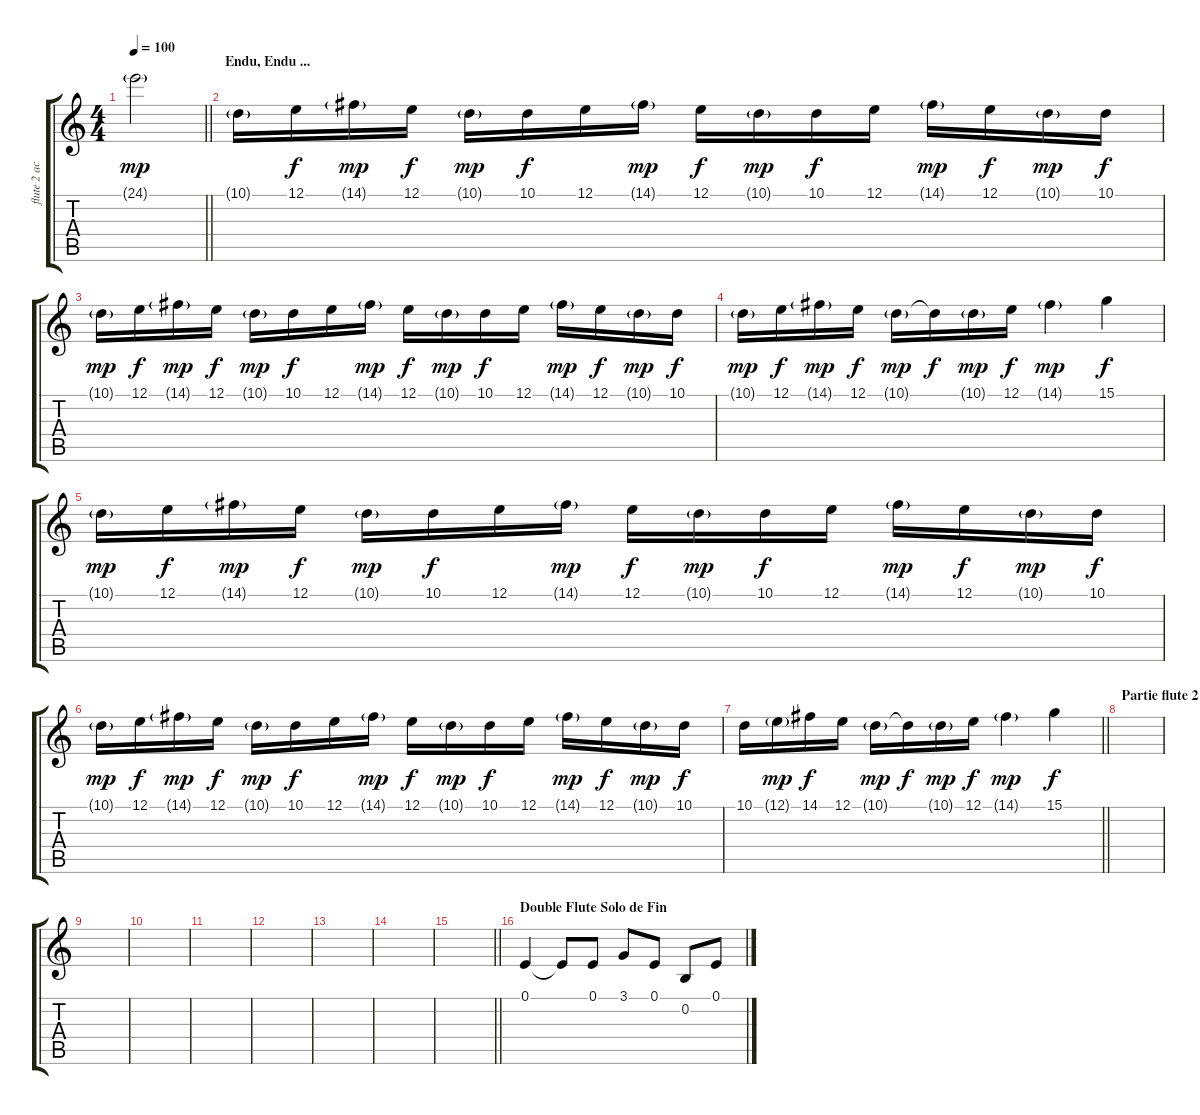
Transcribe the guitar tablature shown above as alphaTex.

\track ("flute 2 accompagnement" "flute 2 ac") {instrument flute}
\staff {score tabs}
\tuning (E4 B3 G3 D3 A2 E2) {hide}
\ts (4 4)
\tempo 100
\clef g2
\barLineRight lightlight
\ks c
24.1{g}.2{dy mp} |
\section ("" "Endu, Endu ...")
10.1{g}.16{volume 7} 12.1.16{dy f} 14.1{g}.16{dy mp} 12.1.16{dy f} 10.1{g}.16{dy mp} 10.1.16{dy f} 12.1.16 14.1{g}.16{dy mp} 12.1.16{dy f} 10.1{g}.16{dy mp} 10.1.16{dy f} 12.1.16 14.1{g}.16{dy mp} 12.1.16{dy f} 10.1{g}.16{dy mp} 10.1.16{dy f} |
10.1{g}.16{dy mp} 12.1.16{dy f} 14.1{g}.16{dy mp} 12.1.16{dy f} 10.1{g}.16{dy mp} 10.1.16{dy f} 12.1.16 14.1{g}.16{dy mp} 12.1.16{dy f} 10.1{g}.16{dy mp} 10.1.16{dy f} 12.1.16 14.1{g}.16{dy mp} 12.1.16{dy f} 10.1{g}.16{dy mp} 10.1.16{dy f} |
10.1{g}.16{dy mp} 12.1.16{dy f} 14.1{g}.16{dy mp} 12.1.16{dy f} 10.1{g}.16{dy mp} 10.1{t}.16{dy f} 10.1{g}.16{dy mp} 12.1.16{dy f} 14.1{g}.4{dy mp} 15.1.4{dy f} |
10.1{g}.16{dy mp} 12.1.16{dy f} 14.1{g}.16{dy mp} 12.1.16{dy f} 10.1{g}.16{dy mp} 10.1.16{dy f} 12.1.16 14.1{g}.16{dy mp} 12.1.16{dy f} 10.1{g}.16{dy mp} 10.1.16{dy f} 12.1.16 14.1{g}.16{dy mp} 12.1.16{dy f} 10.1{g}.16{dy mp} 10.1.16{dy f} |
10.1{g}.16{dy mp} 12.1.16{dy f} 14.1{g}.16{dy mp} 12.1.16{dy f} 10.1{g}.16{dy mp} 10.1.16{dy f} 12.1.16 14.1{g}.16{dy mp} 12.1.16{dy f} 10.1{g}.16{dy mp} 10.1.16{dy f} 12.1.16 14.1{g}.16{dy mp} 12.1.16{dy f} 10.1{g}.16{dy mp} 10.1.16{dy f} |
\barLineRight lightlight
10.1.16 12.1{g}.16{dy mp} 14.1.16{dy f} 12.1.16 10.1{g}.16{dy mp} 10.1{t}.16{dy f} 10.1{g}.16{dy mp} 12.1.16{dy f} 14.1{g}.4{dy mp} 15.1.4{dy f} |
\section ("" "Partie flute 2")
|
|
|
|
|
|
|
\barLineRight lightlight
|
\section ("" "Double Flute Solo de Fin ")
0.1.4 0.1{t}.8 0.1.8 3.1.8 0.1.8 0.2.8 0.1.8
